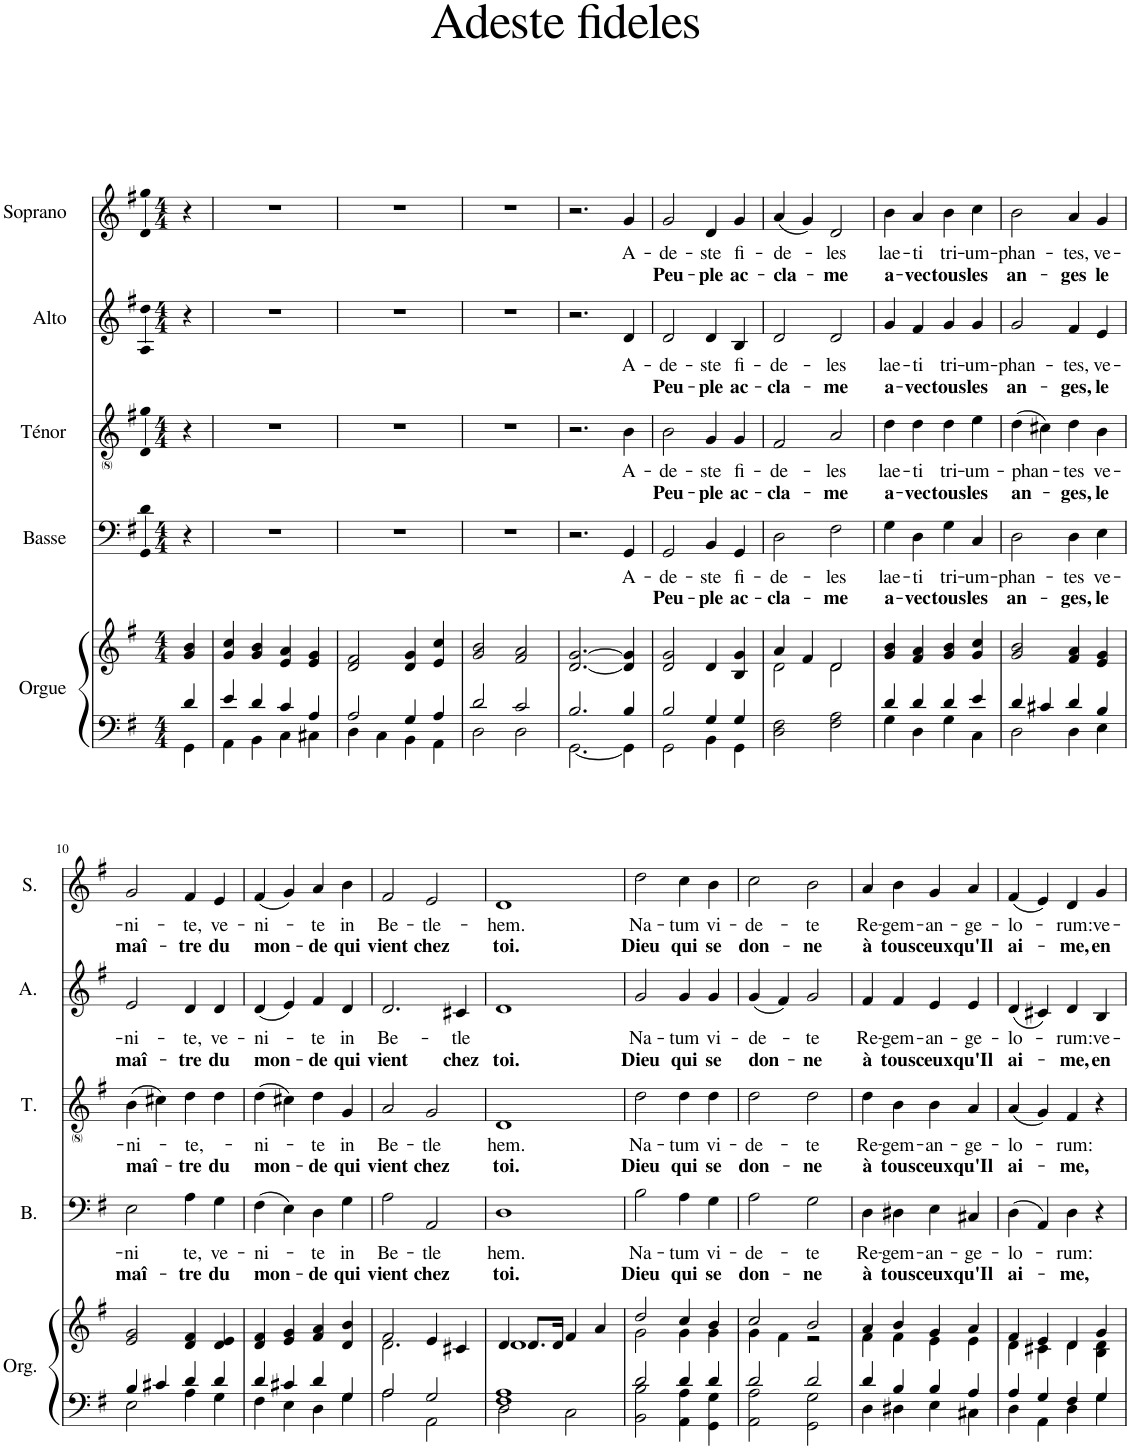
**kern	**kern	**kern	**text	**text	**kern	**text	**text	**kern	**text	**text	**kern	**text	**text
*part5	*part5	*part4	*part4	*part4	*part3	*part3	*part3	*part2	*part2	*part2	*part1	*part1	*part1
*staff6	*staff5	*staff4	*staff4	*staff4	*staff3	*staff3	*staff3	*staff2	*staff2	*staff2	*staff1	*staff1	*staff1
*I"Orgue	*	*I"Basse	*	*	*I"Ténor	*	*	*I"Alto	*	*	*I"Soprano	*	*
*I'Org.	*	*I'B.	*	*	*I'T.	*	*	*I'A.	*	*	*I'S.	*	*
*clefF4	*clefG2	*clefF4	*	*	*clefG2	*	*	*clefG2	*	*	*clefG2	*	*
*k[f#]	*k[f#]	*k[f#]	*	*	*k[f#]	*	*	*k[f#]	*	*	*k[f#]	*	*
*M4/4	*M4/4	*M4/4	*	*	*M4/4	*	*	*M4/4	*	*	*M4/4	*	*
=1	=1	=1	=1	=1	=1	=1	=1	=1	=1	=1	=1	=1	=1
*^	*	*	*	*	*	*	*	*	*	*	*	*	*
4d/	4GG\	4g/ 4b/	4r	.	.	4r	.	.	4r	.	.	4r	.	.
=2	=2	=2	=2	=2	=2	=2	=2	=2	=2	=2	=2	=2	=2	=2
4e/	4AA\	4g/ 4cc/	1r	.	.	1r	.	.	1r	.	.	1r	.	.
4d/	4BB\	4g/ 4b/	.	.	.	.	.	.	.	.	.	.	.	.
4c/	4C\	4e/ 4a/	.	.	.	.	.	.	.	.	.	.	.	.
4A/	4C#X\	4e/ 4g/	.	.	.	.	.	.	.	.	.	.	.	.
=3	=3	=3	=3	=3	=3	=3	=3	=3	=3	=3	=3	=3	=3	=3
2A/	4D\	2d/ 2f#/	1r	.	.	1r	.	.	1r	.	.	1r	.	.
.	4C\	.	.	.	.	.	.	.	.	.	.	.	.	.
4G/	4BB\	4d/ 4g/	.	.	.	.	.	.	.	.	.	.	.	.
4A/	4AA\	4e/ 4cc/	.	.	.	.	.	.	.	.	.	.	.	.
=4	=4	=4	=4	=4	=4	=4	=4	=4	=4	=4	=4	=4	=4	=4
2d/	2D\	2g/ 2b/	1r	.	.	1r	.	.	1r	.	.	1r	.	.
2c/	2D\	2f#/ 2a/	.	.	.	.	.	.	.	.	.	.	.	.
=5	=5	=5	=5	=5	=5	=5	=5	=5	=5	=5	=5	=5	=5	=5
2.B/	[2.GG\	[2.d/ [2.g/	2.r	.	.	2.r	.	.	2.r	.	.	2.r	.	.
!	!	!	!	!LO:LY:b	!	!	!LO:LY:b	!	!	!LO:LY:b	!	!	!LO:LY:b	!
4B/	4GG\]	4d/] 4g/]	4GG/	A-	.	4b\	A-	.	4d/	A-	.	4g/	A-	.
=6	=6	=6	=6	=6	=6	=6	=6	=6	=6	=6	=6	=6	=6	=6
!	!	!	!	!LO:LY:b	!LO:LY:b	!	!LO:LY:b	!LO:LY:b	!	!LO:LY:b	!LO:LY:b	!	!LO:LY:b	!LO:LY:b
2B/	2GG\	2d/ 2g/	2GG/	-de-	Peu-	2b\	-de-	Peu-	2d/	-de-	Peu-	2g/	-de-	Peu-
!	!	!	!	!LO:LY:b	!LO:LY:b	!	!LO:LY:b	!LO:LY:b	!	!LO:LY:b	!LO:LY:b	!	!LO:LY:b	!LO:LY:b
4G/	4BB\	4d/	4BB/	-ste	-ple	4g/	-ste	-ple	4d/	-ste	-ple	4d/	-ste	-ple
!	!	!	!	!LO:LY:b	!LO:LY:b	!	!LO:LY:b	!LO:LY:b	!	!LO:LY:b	!LO:LY:b	!	!LO:LY:b	!LO:LY:b
4G/	4GG\	4B/ 4g/	4GG/	fi-	ac-	4g/	fi-	ac-	4B/	fi-	ac-	4g/	fi-	ac-
=7	=7	=7	=7	=7	=7	=7	=7	=7	=7	=7	=7	=7	=7	=7
*	*	*^	*	*	*	*	*	*	*	*	*	*	*	*
!	!	!	!	!	!LO:LY:b	!LO:LY:b	!	!LO:LY:b	!LO:LY:b	!	!LO:LY:b	!LO:LY:b	!	!LO:LY:b	!LO:LY:b
*v	*v	*	*	*	*	*	*	*	*	*	*	*	*	*	*
2D\ 2F#\	4a/	2d\	2D\	-de-	-cla-	2f#/	-de-	-cla-	2d/	-de-	-cla-	(4a/	-de-	-cla-
.	4f#/	.	.	.	.	.	.	.	.	.	.	4g/)	.	.
!	!	!	!	!LO:LY:b	!LO:LY:b	!	!LO:LY:b	!LO:LY:b	!	!LO:LY:b	!LO:LY:b	!	!LO:LY:b	!LO:LY:b
2F#\ 2A\	2d/	2d\	2F#\	-les	-me	2a/	-les	-me	2d/	-les	-me	2d/	-les	-me
=8	=8	=8	=8	=8	=8	=8	=8	=8	=8	=8	=8	=8	=8	=8
*^	*	*	*	*	*	*	*	*	*	*	*	*	*	*
!	!	!	!	!	!LO:LY:b	!LO:LY:b	!	!LO:LY:b	!LO:LY:b	!	!LO:LY:b	!LO:LY:b	!	!LO:LY:b	!LO:LY:b
*	*	*v	*v	*	*	*	*	*	*	*	*	*	*	*	*
4d/	4G\	4g/ 4b/	4G\	lae-	a-	4dd\	lae-	a-	4g/	lae-	a-	4b\	lae-	a-
!	!	!	!	!LO:LY:b	!LO:LY:b	!	!LO:LY:b	!LO:LY:b	!	!LO:LY:b	!LO:LY:b	!	!LO:LY:b	!LO:LY:b
4d/	4D\	4f#/ 4a/	4D\	-ti	-vec	4dd\	-ti	-vec	4f#/	-ti	-vec	4a/	-ti	-vec
!	!	!	!	!LO:LY:b	!LO:LY:b	!	!LO:LY:b	!LO:LY:b	!	!LO:LY:b	!LO:LY:b	!	!LO:LY:b	!LO:LY:b
4d/	4G\	4g/ 4b/	4G\	tri-	tous	4dd\	tri-	tous	4g/	tri-	tous	4b\	tri-	tous
!	!	!	!	!LO:LY:b	!LO:LY:b	!	!LO:LY:b	!LO:LY:b	!	!LO:LY:b	!LO:LY:b	!	!LO:LY:b	!LO:LY:b
4e/	4C\	4g/ 4cc/	4C/	-um-	les	4ee\	-um-	les	4g/	-um-	les	4cc\	-um-	les
=9	=9	=9	=9	=9	=9	=9	=9	=9	=9	=9	=9	=9	=9	=9
!	!	!	!	!LO:LY:b	!LO:LY:b	!	!LO:LY:b	!LO:LY:b	!	!LO:LY:b	!LO:LY:b	!	!LO:LY:b	!LO:LY:b
4d/	2D\	2g/ 2b/	2D\	-phan-	an-	(4dd\	-phan-	an-	2g/	-phan-	an-	2b\	-phan-	an-
4c#X/	.	.	.	.	.	4cc#X\)	.	.	.	.	.	.	.	.
!	!	!	!	!LO:LY:b	!LO:LY:b	!	!LO:LY:b	!LO:LY:b	!	!LO:LY:b	!LO:LY:b	!	!LO:LY:b	!LO:LY:b
4d/	4D\	4f#/ 4a/	4D\	-tes	-ges,	4dd\	-tes	-ges,	4f#/	-tes,	-ges,	4a/	-tes,	-ges
!	!	!	!	!LO:LY:b	!LO:LY:b	!	!LO:LY:b	!LO:LY:b	!	!LO:LY:b	!LO:LY:b	!	!LO:LY:b	!LO:LY:b
4B/	4E\	4e/ 4g/	4E\	ve-	le	4b\	ve-	le	4e/	ve-	le	4g/	ve-	le
!!LO:LB:g=z
=10	=10	=10	=10	=10	=10	=10	=10	=10	=10	=10	=10	=10	=10	=10
!	!	!	!	!LO:LY:b	!LO:LY:b	!	!LO:LY:b	!LO:LY:b	!	!LO:LY:b	!LO:LY:b	!	!LO:LY:b	!LO:LY:b
4B/	2E\	2e/ 2g/	2E\	-ni	maî-	(4b\	-ni-	maî-	2e/	-ni-	maî-	2g/	-ni-	maî-
4c#X/	.	.	.	.	.	4cc#X\)	.	.	.	.	.	.	.	.
!	!	!	!	!LO:LY:b	!LO:LY:b	!	!LO:LY:b	!LO:LY:b	!	!LO:LY:b	!LO:LY:b	!	!LO:LY:b	!LO:LY:b
4d/	4A\	4d/ 4f#/	4A\	te,	-tre	4dd\	-te,-	-tre	4d/	-te,	-tre	4f#/	-te,	-tre
!	!	!	!	!LO:LY:b	!LO:LY:b	!	!	!LO:LY:b	!	!LO:LY:b	!LO:LY:b	!	!LO:LY:b	!LO:LY:b
4d/	4G\	4d/ 4e/	4G\	ve-	du	4dd\	.	du	4d/	ve-	du	4e/	ve-	du
=11	=11	=11	=11	=11	=11	=11	=11	=11	=11	=11	=11	=11	=11	=11
!	!	!	!	!LO:LY:b	!LO:LY:b	!	!LO:LY:b	!LO:LY:b	!	!LO:LY:b	!LO:LY:b	!	!LO:LY:b	!LO:LY:b
4d/	4F#\	4d/ 4f#/	(4F#\	-ni-	mon-	(4dd\	-ni-	mon-	(4d/	-ni-	mon-	(4f#/	-ni-	mon-
4c#X/	4E\	4e/ 4g/	4E\)	.	.	4cc#X\)	.	.	4e/)	.	.	4g/)	.	.
!	!	!	!	!LO:LY:b	!LO:LY:b	!	!LO:LY:b	!LO:LY:b	!	!LO:LY:b	!LO:LY:b	!	!LO:LY:b	!LO:LY:b
4d/	4D\	4f#/ 4a/	4D\	-te	-de	4dd\	-te	-de	4f#/	-te	-de	4a/	-te	-de
!	!	!	!	!LO:LY:b	!LO:LY:b	!	!LO:LY:b	!LO:LY:b	!	!LO:LY:b	!LO:LY:b	!	!LO:LY:b	!LO:LY:b
4G/	4G\	4d/ 4b/	4G\	in	qui	4g/	in	qui	4d/	in	qui	4b\	in	qui
=12	=12	=12	=12	=12	=12	=12	=12	=12	=12	=12	=12	=12	=12	=12
*	*	*^	*	*	*	*	*	*	*	*	*	*	*	*
!	!	!	!	!	!LO:LY:b	!LO:LY:b	!	!LO:LY:b	!LO:LY:b	!	!LO:LY:b	!LO:LY:b	!	!LO:LY:b	!LO:LY:b
2A/	2A\	2f#/	2.d\	2A\	Be-	vient	2a/	Be-	vient	2.d/	Be-	vient	2f#/	Be-	vient
!	!	!	!	!	!LO:LY:b	!LO:LY:b	!	!LO:LY:b	!LO:LY:b	!	!	!	!	!LO:LY:b	!LO:LY:b
2G/	2AA\	4e/	.	2AA/	-tle	chez	2g/	-tle	chez	.	.	.	2e/	-tle-	chez
!	!	!	!	!	!	!	!	!	!	!	!LO:LY:b	!LO:LY:b	!	!	!
.	.	4c#X/	4ryy	.	.	.	.	.	.	4c#X/	-tle	chez	.	.	.
=13	=13	=13	=13	=13	=13	=13	=13	=13	=13	=13	=13	=13	=13	=13	=13
!	!	!	!	!	!LO:LY:b	!LO:LY:b	!	!LO:LY:b	!LO:LY:b	!	!	!LO:LY:b	!	!LO:LY:b	!LO:LY:b
1F# 1A	2D\	4d/	1d	1D	-hem.	toi.	1d	-hem.	toi.	1d	.	toi.	1d	-hem.	toi.
.	.	8.d/L	.	.	.	.	.	.	.	.	.	.	.	.	.
.	.	16d/Jk	.	.	.	.	.	.	.	.	.	.	.	.	.
.	2C\	4f#/	.	.	.	.	.	.	.	.	.	.	.	.	.
.	.	4a/	.	.	.	.	.	.	.	.	.	.	.	.	.
=14	=14	=14	=14	=14	=14	=14	=14	=14	=14	=14	=14	=14	=14	=14	=14
!	!	!	!	!	!LO:LY:b	!LO:LY:b	!	!LO:LY:b	!LO:LY:b	!	!LO:LY:b	!LO:LY:b	!	!LO:LY:b	!LO:LY:b
2d/	2BB\ 2B\	2dd/	2g\	2B\	Na-	Dieu	2dd\	Na-	Dieu	2g/	Na-	Dieu	2dd\	Na-	Dieu
!	!	!	!	!	!LO:LY:b	!LO:LY:b	!	!LO:LY:b	!LO:LY:b	!	!LO:LY:b	!LO:LY:b	!	!LO:LY:b	!LO:LY:b
4d/	4AA\ 4A\	4cc/	4g\	4A\	-tum	qui	4dd\	-tum	qui	4g/	-tum	qui	4cc\	-tum	qui
!	!	!	!	!	!LO:LY:b	!LO:LY:b	!	!LO:LY:b	!LO:LY:b	!	!LO:LY:b	!LO:LY:b	!	!LO:LY:b	!LO:LY:b
4d/	4GG\ 4G\	4b/	4g\	4G\	vi-	se	4dd\	vi-	se	4g/	vi-	se	4b\	vi-	se
=15	=15	=15	=15	=15	=15	=15	=15	=15	=15	=15	=15	=15	=15	=15	=15
!	!	!	!	!	!LO:LY:b	!LO:LY:b	!	!LO:LY:b	!LO:LY:b	!	!LO:LY:b	!LO:LY:b	!	!LO:LY:b	!LO:LY:b
2d/	2AA\ 2A\	2cc/	4g\	2A\	-de-	don-	2dd\	-de-	don-	(4g/	-de-	don-	2cc\	-de-	don-
.	.	.	4f#\	.	.	.	.	.	.	4f#/)	.	.	.	.	.
!	!	!	!	!	!LO:LY:b	!LO:LY:b	!	!LO:LY:b	!LO:LY:b	!	!LO:LY:b	!LO:LY:b	!	!LO:LY:b	!LO:LY:b
2d/	2GG\ 2G\	2b/	2r	2G\	-te	-ne	2dd\	-te	-ne	2g/	-te	-ne	2b\	-te	-ne
=16	=16	=16	=16	=16	=16	=16	=16	=16	=16	=16	=16	=16	=16	=16	=16
!	!	!	!	!	!LO:LY:b	!LO:LY:b	!	!LO:LY:b	!LO:LY:b	!	!LO:LY:b	!LO:LY:b	!	!LO:LY:b	!LO:LY:b
4d/	4D\	4a/	4f#\	4D\	Re-	à	4dd\	Re-	à	4f#/	Re-	à	4a/	Re-	à
!	!	!	!	!	!LO:LY:b	!LO:LY:b	!	!LO:LY:b	!LO:LY:b	!	!LO:LY:b	!LO:LY:b	!	!LO:LY:b	!LO:LY:b
4B/	4D#X\	4b/	4f#\	4D#X\	-gem-	tous	4b\	-gem-	tous	4f#/	-gem-	tous	4b\	-gem-	tous
!	!	!	!	!	!LO:LY:b	!LO:LY:b	!	!LO:LY:b	!LO:LY:b	!	!LO:LY:b	!LO:LY:b	!	!LO:LY:b	!LO:LY:b
4B/	4E\	4g/	4e\	4E\	-an-	ceux	4b\	-an-	ceux	4e/	-an-	ceux	4g/	-an-	ceux
!	!	!	!	!	!LO:LY:b	!LO:LY:b	!	!LO:LY:b	!LO:LY:b	!	!LO:LY:b	!LO:LY:b	!	!LO:LY:b	!LO:LY:b
4A/	4C#X\	4a/	4e\	4C#X/	-ge-	qu'Il	4a/	-ge-	qu'Il	4e/	-ge-	qu'Il	4a/	-ge-	qu'Il
=17	=17	=17	=17	=17	=17	=17	=17	=17	=17	=17	=17	=17	=17	=17	=17
!	!	!	!	!	!LO:LY:b	!LO:LY:b	!	!LO:LY:b	!LO:LY:b	!	!LO:LY:b	!LO:LY:b	!	!LO:LY:b	!LO:LY:b
4A/	4D\	4f#/	4d\	(4D\	-lo-	ai-	(4a/	-lo-	ai-	(4d/	-lo-	ai-	(4f#/	-lo-	ai-
4G/	4AA\	4e/	4c#X\	4AA/)	.	.	4g/)	.	.	4c#X/)	.	.	4e/)	.	.
!	!	!	!	!	!LO:LY:b	!LO:LY:b	!	!LO:LY:b	!LO:LY:b	!	!LO:LY:b	!LO:LY:b	!	!LO:LY:b	!LO:LY:b
4F#/	4D\	4d/	4d\	4D\	-rum:	-me,	4f#/	-rum:	-me,	4d/	-rum:	-me,	4d/	-rum:	-me,
!	!	!	!	!	!	!	!	!	!	!	!LO:LY:b	!LO:LY:b	!	!LO:LY:b	!LO:LY:b
4G/	4G\	4g/	4B\ 4d\	4r	.	.	4r	.	.	4B/	ve-	en	4g/	ve-	en
*v	*v	*	*	*	*	*	*	*	*	*	*	*	*	*	*
*	*v	*v	*	*	*	*	*	*	*	*	*	*	*	*
=	=	=	=	=	=	=	=	=	=	=	=	=	=
*-	*-	*-	*-	*-	*-	*-	*-	*-	*-	*-	*-	*-	*-
